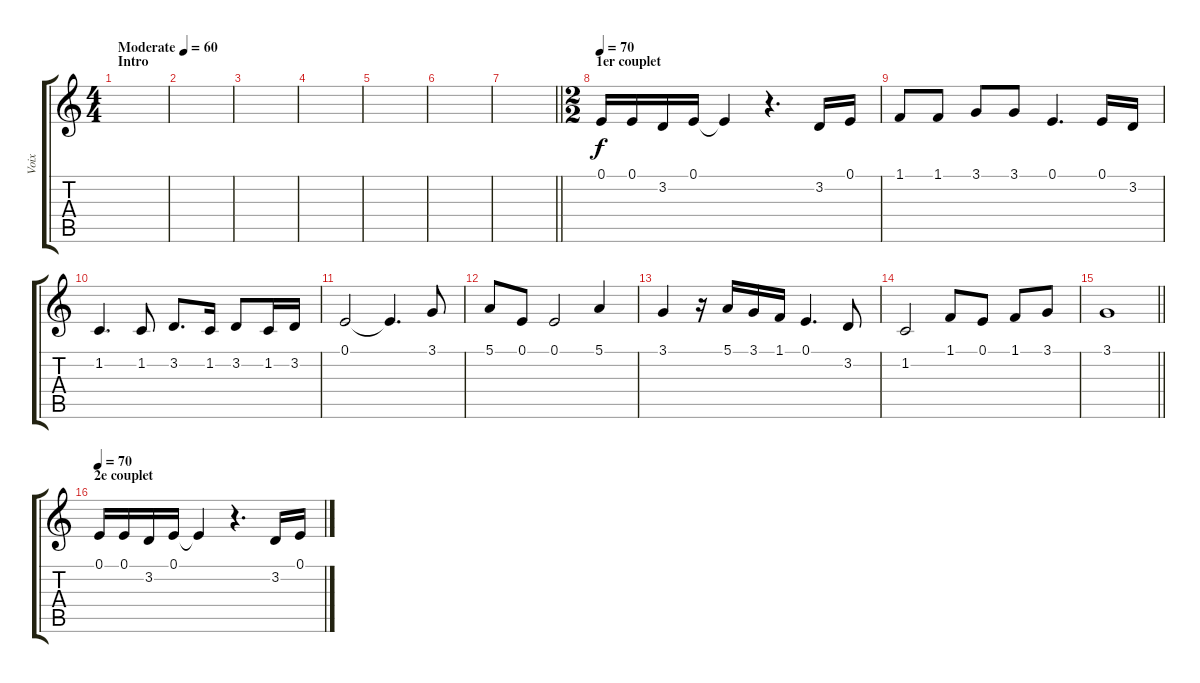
\track ("Voix" "Voix") {instrument altosax}
\staff {score tabs}
\tuning (E4 B3 G3 D3 A2 E2) {hide}
\ts (4 4)
\section ("" "Intro")
\tempo (60 "Moderate")
\clef g2
\ks c
|
|
|
|
|
|
\barLineRight lightlight
|
\ts (2 2)
\section ("" "1er couplet")
\tempo 80
\tempo 70
0.1.16 0.1.16 3.2.16 0.1.16 0.1{t}.4 r.4{d} 3.2.16 0.1.16 |
1.1.8 1.1.8 3.1.8 3.1.8 0.1.4{d} 0.1.16 3.2.16 |
1.2.4{d} 1.2.8 3.2.8{d} 1.2.16 3.2.8 1.2.16 3.2.16 |
0.1.2 0.1{t}.4{d} 3.1.8 |
5.1.8 0.1.8 0.1.2 5.1.4 |
3.1.4 r.16 5.1.16 3.1.16 1.1.16 0.1.4{d} 3.2.8 |
1.2.2 1.1.8 0.1.8 1.1.8 3.1.8 |
\barLineRight lightlight
3.1.1 |
\section ("" "2e couplet")
\tempo 70
0.1.16 0.1.16 3.2.16 0.1.16 0.1{t}.4 r.4{d} 3.2.16 0.1.16
